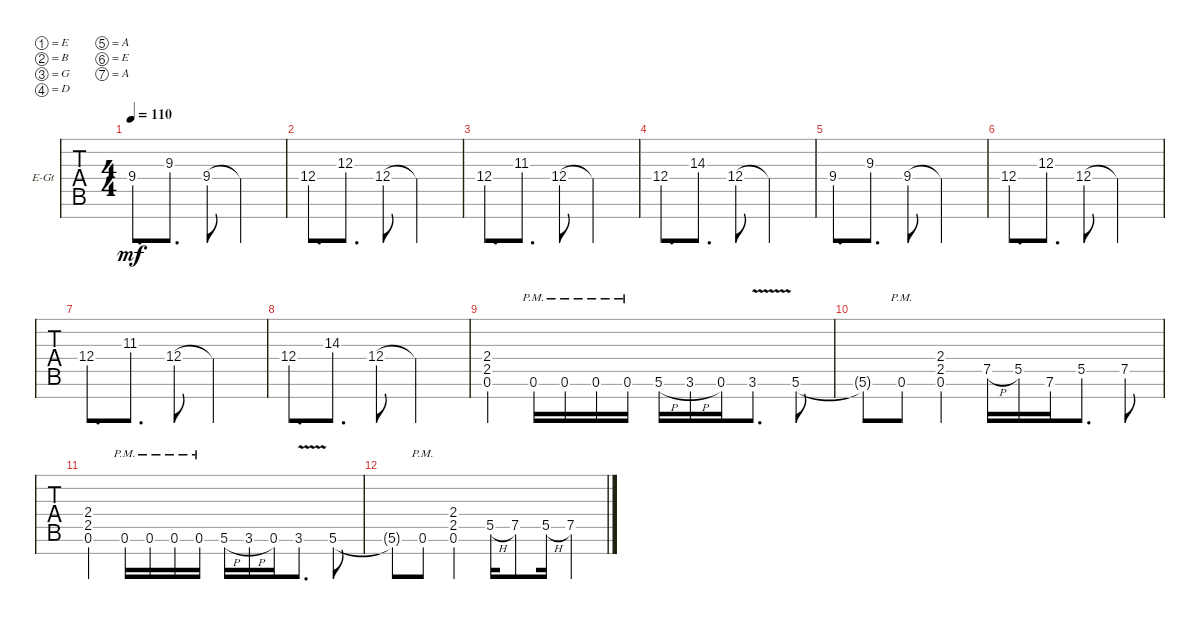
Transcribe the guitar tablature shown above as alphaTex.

\defaultSystemsLayout 4
\bracketExtendMode groupsimilarinstruments
\firstSystemTrackNameOrientation horizontal
\otherSystemsTrackNameOrientation horizontal
\track ("Cole Train" "E-Gt") {instrument distortionguitar}
\staff {tabs}
\tuning (E4 B3 G3 D3 A2 E2 A1)
\ts (4 4)
\tempo 110
\clef g2
\ks c
9.4.8{d dy mf} 9.3.8{d} 9.4.8 9.4{t}.2 |
12.4.8{d} 12.3.8{d} 12.4.8 12.4{t}.2 |
12.4.8{d} 11.3.8{d} 12.4.8 12.4{t}.2 |
12.4.8{d} 14.3.8{d} 12.4.8 12.4{t}.2 |
9.4.8{d} 9.3.8{d} 9.4.8 9.4{t}.2 |
12.4.8{d} 12.3.8{d} 12.4.8 12.4{t}.2 |
12.4.8{d} 11.3.8{d} 12.4.8 12.4{t}.2 |
12.4.8{d} 14.3.8{d} 12.4.8 12.4{t}.2 |
(0.6 2.5 2.4).4 0.6{pm}.16 0.6{pm}.16 0.6{pm}.16 0.6{pm}.16 5.6{h}.16 3.6{h}.16 0.6.16 3.6{v}.8{d} 5.6.8 |
5.6{t}.8 0.6{pm}.8 (0.6 2.5 2.4).4 7.5{h}.16 5.5.16 7.6.16 5.5.8{d} 7.5.8 |
(0.6 2.5 2.4).4 0.6{pm}.16 0.6{pm}.16 0.6{pm}.16 0.6{pm}.16 5.6{h}.16 3.6{h}.16 0.6.16 3.6{v}.8{d} 5.6.8 |
5.6{t}.8 0.6{pm}.8 (0.6 2.5 2.4).4 5.5{h}.16 7.5.8 5.5{h}.16 7.5.4
